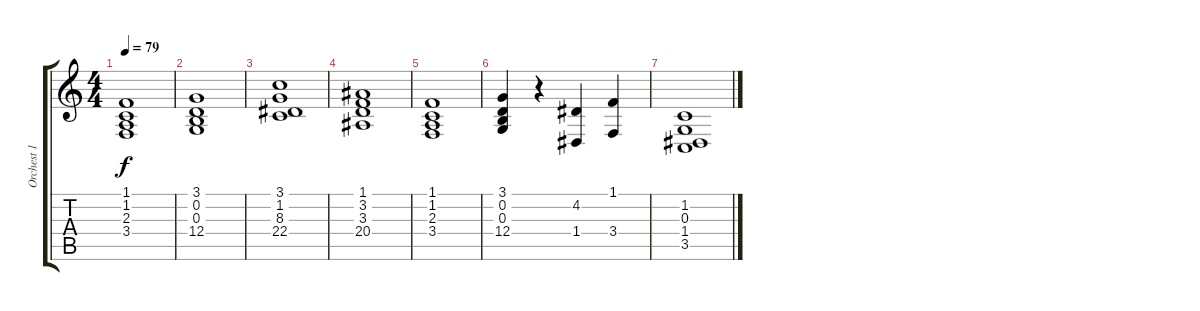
\track ("Orchest 1" "Orchest 1") {instrument stringensemble1}
\staff {score tabs}
\tuning (E4 B3 G3 D3 A2 E2) {hide}
\ts (4 4)
\tempo 79
\clef g2
\ks c
(1.1 1.2 2.3 3.4).1{dy f} |
(3.1 0.2 0.3 12.4).1 |
(3.1 1.2 8.3 22.4).1 |
(1.1 3.2 3.3 20.4).1 |
(1.1 1.2 2.3 3.4).1 |
(3.1 0.2 0.3 12.4).4 r.4 (4.2 1.4).4 (1.1 3.4).4 |
(1.2 0.3 1.4 3.5).1
